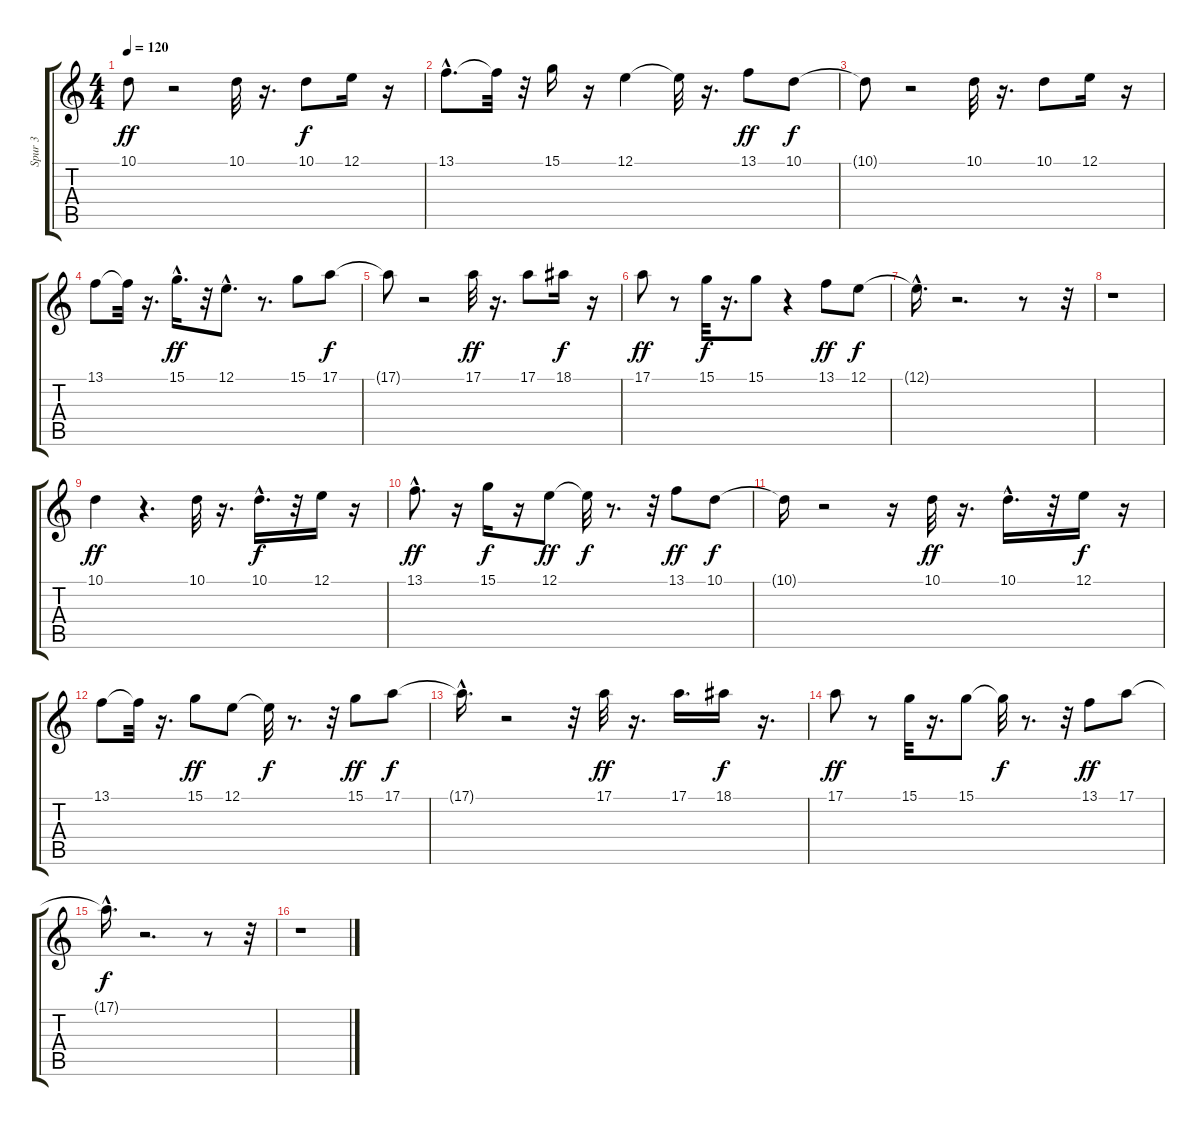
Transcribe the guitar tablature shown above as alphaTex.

\track ("Spur 3" "Spur 3") {instrument synthbrass2}
\staff {score tabs}
\tuning (E4 B3 G3 D3 A2 E2) {hide}
\ts (4 4)
\tempo 120
\clef g2
\ks c
10.1.8{dy ff} r.2 10.1.32 r.16{d} 10.1.8{dy f} 12.1.16 r.16 |
13.1{hac}.8{d} 13.1{t}.32 r.32 15.1.16 r.16 12.1.4 12.1{t}.32 r.16{d} 13.1.8{dy ff} 10.1.8{dy f} |
10.1{t}.8 r.2 10.1.32 r.16{d} 10.1.8 12.1.16 r.16 |
13.1.8 13.1{t}.32 r.16{d} 15.1{hac}.16{d dy ff} r.32 12.1{hac}.8{d} r.8{d} 15.1.8 17.1.8{dy f} |
17.1{t}.8 r.2 17.1.32{dy ff} r.16{d} 17.1.8 18.1.16{dy f} r.16 |
17.1.8{dy ff} r.8 15.1.32{dy f} r.16{d} 15.1.8 r.4 13.1.8{dy ff} 12.1.8{dy f} |
12.1{hac t}.16{d} r.2{d} r.8 r.32 |
r.1 |
10.1.4{dy ff} r.4{d} 10.1.32 r.16{d} 10.1{hac}.16{d dy f} r.32 12.1.16 r.16 |
13.1{hac}.8{d dy ff} r.16 15.1.16{dy f} r.16 12.1.8{dy ff} 12.1{t}.32{dy f} r.8{d} r.32 13.1.8{dy ff} 10.1.8{dy f} |
10.1{t}.16 r.2 r.16 10.1.32{dy ff} r.16{d} 10.1{hac}.16{d} r.32 12.1.16{dy f} r.16 |
13.1.8 13.1{t}.32 r.16{d} 15.1.8{dy ff} 12.1.8 12.1{t}.32{dy f} r.8{d} r.32 15.1.8{dy ff} 17.1.8{dy f} |
17.1{hac t}.16{d} r.2 r.32 17.1.32{dy ff} r.16{d} 17.1.16{d} 18.1.16{dy f} r.16{d} |
17.1.8{dy ff} r.8 15.1.32 r.16{d} 15.1.8 15.1{t}.32{dy f} r.8{d} r.32 13.1.8{dy ff} 17.1.8 |
17.1{hac t}.16{d dy f} r.2{d} r.8 r.32 |
r.1
